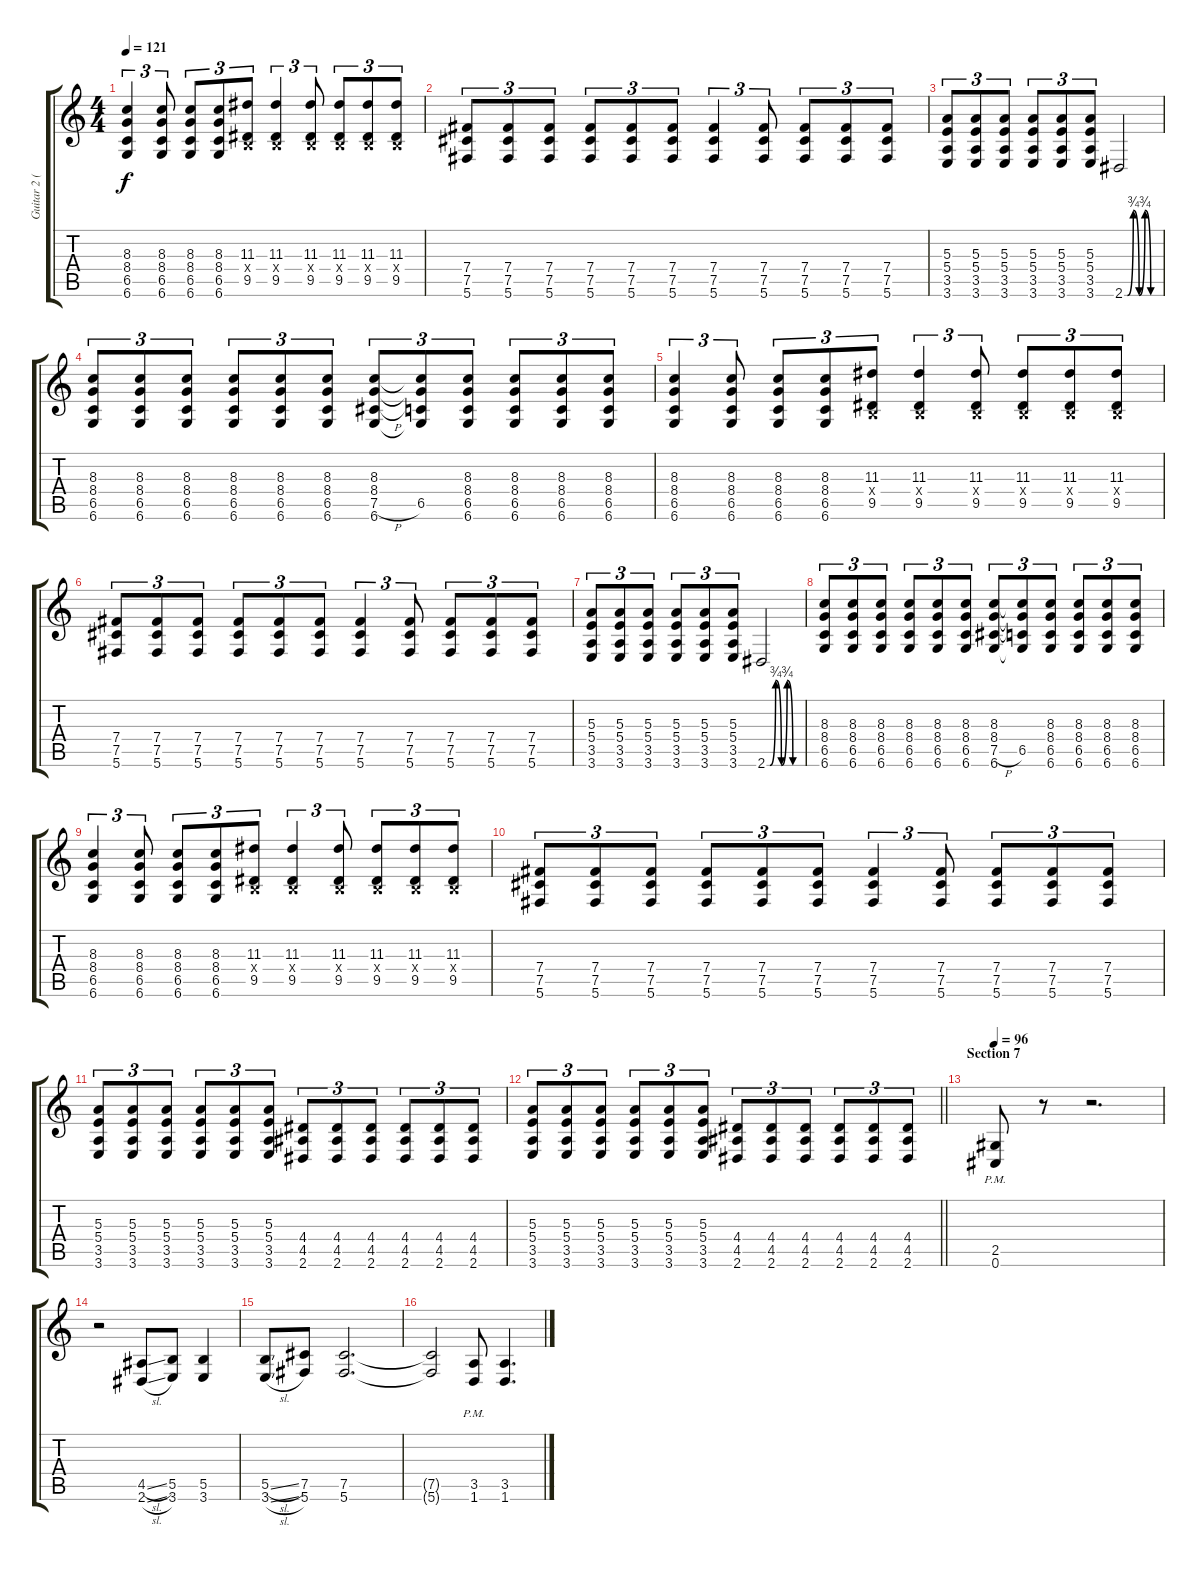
\track ("Guitar 2 (Distortion)" "Guitar 2 (") {instrument distortionguitar}
\staff {score tabs}
\tuning (Db4 Ab3 E3 B2 Gb2 Db2) {hide}
\ts (4 4)
\tempo 121
\clef g2
\ks c
(8.3 8.4 6.5 6.6).4{tu (3 2) dy f} (8.3 8.4 6.5 6.6).8{tu (3 2)} (8.3 8.4 6.5 6.6).8{tu (3 2)} (8.3 8.4 6.5 6.6).8{tu (3 2)} (11.3 0.4{x} 9.5).8{tu (3 2)} (11.3 0.4{x} 9.5).4{tu (3 2)} (11.3 0.4{x} 9.5).8{tu (3 2)} (11.3 0.4{x} 9.5).8{tu (3 2)} (11.3 0.4{x} 9.5).8{tu (3 2)} (11.3 0.4{x} 9.5).8{tu (3 2)} |
(7.4 7.5 5.6).8{tu (3 2)} (7.4 7.5 5.6).8{tu (3 2)} (7.4 7.5 5.6).8{tu (3 2)} (7.4 7.5 5.6).8{tu (3 2)} (7.4 7.5 5.6).8{tu (3 2)} (7.4 7.5 5.6).8{tu (3 2)} (7.4 7.5 5.6).4{tu (3 2)} (7.4 7.5 5.6).8{tu (3 2)} (7.4 7.5 5.6).8{tu (3 2)} (7.4 7.5 5.6).8{tu (3 2)} (7.4 7.5 5.6).8{tu (3 2)} |
(5.3 5.4 3.5 3.6).8{tu (3 2)} (5.3 5.4 3.5 3.6).8{tu (3 2)} (5.3 5.4 3.5 3.6).8{tu (3 2)} (5.3 5.4 3.5 3.6).8{tu (3 2)} (5.3 5.4 3.5 3.6).8{tu (3 2)} (5.3 5.4 3.5 3.6).8{tu (3 2)} 2.6{be (custom 0 0 5 0 15 3 25 0 35 3 45 0 60 0)}.2 |
(8.3 8.4 6.5 6.6).8{tu (3 2)} (8.3 8.4 6.5 6.6).8{tu (3 2)} (8.3 8.4 6.5 6.6).8{tu (3 2)} (8.3 8.4 6.5 6.6).8{tu (3 2)} (8.3 8.4 6.5 6.6).8{tu (3 2)} (8.3 8.4 6.5 6.6).8{tu (3 2)} (8.3 8.4 7.5{h} 6.6).8{tu (3 2)} (8.3{t} 8.4{t} 6.5 6.6{t}).8{tu (3 2)} (8.3 8.4 6.5 6.6).8{tu (3 2)} (8.3 8.4 6.5 6.6).8{tu (3 2)} (8.3 8.4 6.5 6.6).8{tu (3 2)} (8.3 8.4 6.5 6.6).8{tu (3 2)} |
(8.3 8.4 6.5 6.6).4{tu (3 2)} (8.3 8.4 6.5 6.6).8{tu (3 2)} (8.3 8.4 6.5 6.6).8{tu (3 2)} (8.3 8.4 6.5 6.6).8{tu (3 2)} (11.3 0.4{x} 9.5).8{tu (3 2)} (11.3 0.4{x} 9.5).4{tu (3 2)} (11.3 0.4{x} 9.5).8{tu (3 2)} (11.3 0.4{x} 9.5).8{tu (3 2)} (11.3 0.4{x} 9.5).8{tu (3 2)} (11.3 0.4{x} 9.5).8{tu (3 2)} |
(7.4 7.5 5.6).8{tu (3 2)} (7.4 7.5 5.6).8{tu (3 2)} (7.4 7.5 5.6).8{tu (3 2)} (7.4 7.5 5.6).8{tu (3 2)} (7.4 7.5 5.6).8{tu (3 2)} (7.4 7.5 5.6).8{tu (3 2)} (7.4 7.5 5.6).4{tu (3 2)} (7.4 7.5 5.6).8{tu (3 2)} (7.4 7.5 5.6).8{tu (3 2)} (7.4 7.5 5.6).8{tu (3 2)} (7.4 7.5 5.6).8{tu (3 2)} |
(5.3 5.4 3.5 3.6).8{tu (3 2)} (5.3 5.4 3.5 3.6).8{tu (3 2)} (5.3 5.4 3.5 3.6).8{tu (3 2)} (5.3 5.4 3.5 3.6).8{tu (3 2)} (5.3 5.4 3.5 3.6).8{tu (3 2)} (5.3 5.4 3.5 3.6).8{tu (3 2)} 2.6{be (custom 0 0 5 0 15 3 25 0 35 3 45 0 60 0)}.2 |
(8.3 8.4 6.5 6.6).8{tu (3 2)} (8.3 8.4 6.5 6.6).8{tu (3 2)} (8.3 8.4 6.5 6.6).8{tu (3 2)} (8.3 8.4 6.5 6.6).8{tu (3 2)} (8.3 8.4 6.5 6.6).8{tu (3 2)} (8.3 8.4 6.5 6.6).8{tu (3 2)} (8.3 8.4 7.5{h} 6.6).8{tu (3 2)} (8.3{t} 8.4{t} 6.5 6.6{t}).8{tu (3 2)} (8.3 8.4 6.5 6.6).8{tu (3 2)} (8.3 8.4 6.5 6.6).8{tu (3 2)} (8.3 8.4 6.5 6.6).8{tu (3 2)} (8.3 8.4 6.5 6.6).8{tu (3 2)} |
(8.3 8.4 6.5 6.6).4{tu (3 2)} (8.3 8.4 6.5 6.6).8{tu (3 2)} (8.3 8.4 6.5 6.6).8{tu (3 2)} (8.3 8.4 6.5 6.6).8{tu (3 2)} (11.3 0.4{x} 9.5).8{tu (3 2)} (11.3 0.4{x} 9.5).4{tu (3 2)} (11.3 0.4{x} 9.5).8{tu (3 2)} (11.3 0.4{x} 9.5).8{tu (3 2)} (11.3 0.4{x} 9.5).8{tu (3 2)} (11.3 0.4{x} 9.5).8{tu (3 2)} |
(7.4 7.5 5.6).8{tu (3 2)} (7.4 7.5 5.6).8{tu (3 2)} (7.4 7.5 5.6).8{tu (3 2)} (7.4 7.5 5.6).8{tu (3 2)} (7.4 7.5 5.6).8{tu (3 2)} (7.4 7.5 5.6).8{tu (3 2)} (7.4 7.5 5.6).4{tu (3 2)} (7.4 7.5 5.6).8{tu (3 2)} (7.4 7.5 5.6).8{tu (3 2)} (7.4 7.5 5.6).8{tu (3 2)} (7.4 7.5 5.6).8{tu (3 2)} |
(5.3 5.4 3.5 3.6).8{tu (3 2)} (5.3 5.4 3.5 3.6).8{tu (3 2)} (5.3 5.4 3.5 3.6).8{tu (3 2)} (5.3 5.4 3.5 3.6).8{tu (3 2)} (5.3 5.4 3.5 3.6).8{tu (3 2)} (5.3 5.4 3.5 3.6).8{tu (3 2)} (4.4 4.5 2.6).8{tu (3 2)} (4.4 4.5 2.6).8{tu (3 2)} (4.4 4.5 2.6).8{tu (3 2)} (4.4 4.5 2.6).8{tu (3 2)} (4.4 4.5 2.6).8{tu (3 2)} (4.4 4.5 2.6).8{tu (3 2)} |
\barLineRight lightlight
(5.3 5.4 3.5 3.6).8{tu (3 2)} (5.3 5.4 3.5 3.6).8{tu (3 2)} (5.3 5.4 3.5 3.6).8{tu (3 2)} (5.3 5.4 3.5 3.6).8{tu (3 2)} (5.3 5.4 3.5 3.6).8{tu (3 2)} (5.3 5.4 3.5 3.6).8{tu (3 2)} (4.4 4.5 2.6).8{tu (3 2)} (4.4 4.5 2.6).8{tu (3 2)} (4.4 4.5 2.6).8{tu (3 2)} (4.4 4.5 2.6).8{tu (3 2)} (4.4 4.5 2.6).8{tu (3 2)} (4.4 4.5 2.6).8{tu (3 2)} |
\section ("" "Section 7")
\tempo 96
(2.5{pm} 0.6{pm}).8{volume 16} r.8 r.2{d} |
r.2 (4.5{sl} 2.6{sl}).8 (5.5 3.6).8 (5.5 3.6).4 |
(5.5{sl} 3.6{sl}).8 (7.5 5.6).8 (7.5 5.6).2{d} |
(7.5{t} 5.6{t}).2 (3.5{pm} 1.6{pm}).8 (3.5 1.6).4{d}
